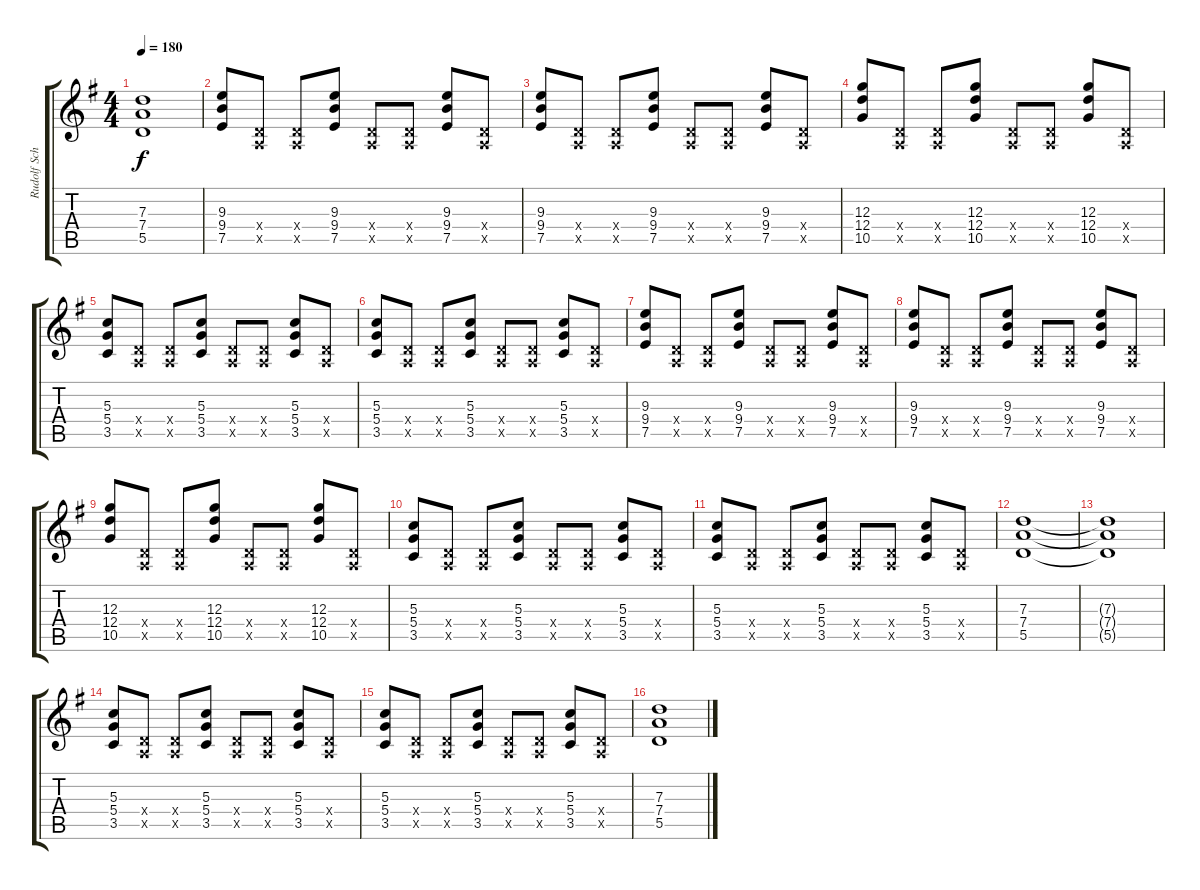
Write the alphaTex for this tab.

\track ("Rudolf Schenker" "Rudolf Sch") {instrument overdrivenguitar}
\staff {score tabs}
\tuning (E4 B3 G3 D3 A2 E2) {hide}
\ts (4 4)
\tempo 180
\clef g2
\ks eminor
(7.3{t} 7.4{t} 5.5{t}).1{dy f} |
(9.3 9.4 7.5).8 (0.4{x} 0.5{x}).8 (0.4{x} 0.5{x}).8 (9.3 9.4 7.5).8 (0.4{x} 0.5{x}).8 (0.4{x} 0.5{x}).8 (9.3 9.4 7.5).8 (0.4{x} 0.5{x}).8 |
(9.3 9.4 7.5).8 (0.4{x} 0.5{x}).8 (0.4{x} 0.5{x}).8 (9.3 9.4 7.5).8 (0.4{x} 0.5{x}).8 (0.4{x} 0.5{x}).8 (9.3 9.4 7.5).8 (0.4{x} 0.5{x}).8 |
(12.3 12.4 10.5).8 (0.4{x} 0.5{x}).8 (0.4{x} 0.5{x}).8 (12.3 12.4 10.5).8 (0.4{x} 0.5{x}).8 (0.4{x} 0.5{x}).8 (12.3 12.4 10.5).8 (0.4{x} 0.5{x}).8 |
(5.3 5.4 3.5).8 (0.4{x} 0.5{x}).8 (0.4{x} 0.5{x}).8 (5.3 5.4 3.5).8 (0.4{x} 0.5{x}).8 (0.4{x} 0.5{x}).8 (5.3 5.4 3.5).8 (0.4{x} 0.5{x}).8 |
(5.3 5.4 3.5).8 (0.4{x} 0.5{x}).8 (0.4{x} 0.5{x}).8 (5.3 5.4 3.5).8 (0.4{x} 0.5{x}).8 (0.4{x} 0.5{x}).8 (5.3 5.4 3.5).8 (0.4{x} 0.5{x}).8 |
(9.3 9.4 7.5).8 (0.4{x} 0.5{x}).8 (0.4{x} 0.5{x}).8 (9.3 9.4 7.5).8 (0.4{x} 0.5{x}).8 (0.4{x} 0.5{x}).8 (9.3 9.4 7.5).8 (0.4{x} 0.5{x}).8 |
(9.3 9.4 7.5).8 (0.4{x} 0.5{x}).8 (0.4{x} 0.5{x}).8 (9.3 9.4 7.5).8 (0.4{x} 0.5{x}).8 (0.4{x} 0.5{x}).8 (9.3 9.4 7.5).8 (0.4{x} 0.5{x}).8 |
(12.3 12.4 10.5).8 (0.4{x} 0.5{x}).8 (0.4{x} 0.5{x}).8 (12.3 12.4 10.5).8 (0.4{x} 0.5{x}).8 (0.4{x} 0.5{x}).8 (12.3 12.4 10.5).8 (0.4{x} 0.5{x}).8 |
(5.3 5.4 3.5).8 (0.4{x} 0.5{x}).8 (0.4{x} 0.5{x}).8 (5.3 5.4 3.5).8 (0.4{x} 0.5{x}).8 (0.4{x} 0.5{x}).8 (5.3 5.4 3.5).8 (0.4{x} 0.5{x}).8 |
(5.3 5.4 3.5).8 (0.4{x} 0.5{x}).8 (0.4{x} 0.5{x}).8 (5.3 5.4 3.5).8 (0.4{x} 0.5{x}).8 (0.4{x} 0.5{x}).8 (5.3 5.4 3.5).8 (0.4{x} 0.5{x}).8 |
(7.3 7.4 5.5).1 |
(7.3{t} 7.4{t} 5.5{t}).1 |
(5.3 5.4 3.5).8 (0.4{x} 0.5{x}).8 (0.4{x} 0.5{x}).8 (5.3 5.4 3.5).8 (0.4{x} 0.5{x}).8 (0.4{x} 0.5{x}).8 (5.3 5.4 3.5).8 (0.4{x} 0.5{x}).8 |
(5.3 5.4 3.5).8 (0.4{x} 0.5{x}).8 (0.4{x} 0.5{x}).8 (5.3 5.4 3.5).8 (0.4{x} 0.5{x}).8 (0.4{x} 0.5{x}).8 (5.3 5.4 3.5).8 (0.4{x} 0.5{x}).8 |
(7.3 7.4 5.5).1
